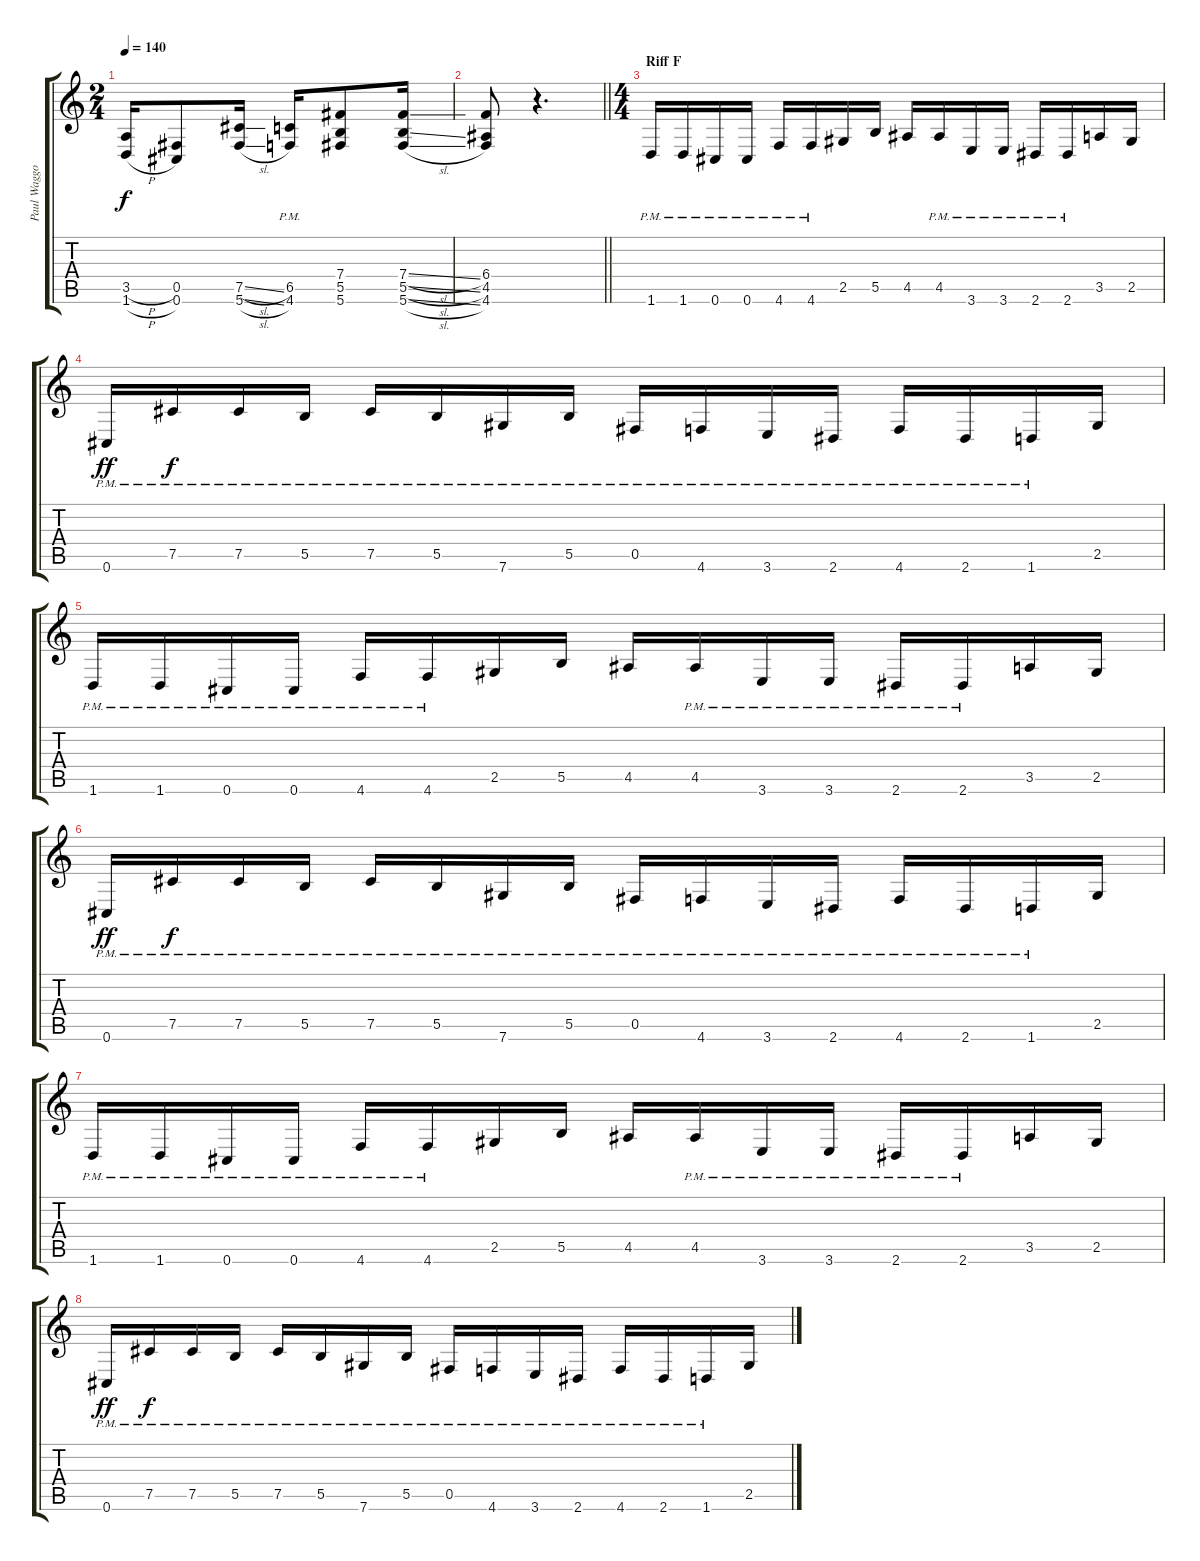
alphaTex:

\track ("Paul Waggoner" "Paul Waggo") {instrument distortionguitar}
\staff {score tabs}
\tuning (Db4 Ab3 E3 B2 Gb2 Db2) {hide}
\ts (2 4)
\tempo 140
\clef g2
\ks c
(3.5{h} 1.6{h}).16{dy f} (0.5 0.6).8 (7.5{sl} 5.6{sl}).16 (6.5 4.6{pm}).16 (7.4 5.5 5.6).8 (7.4{sl} 5.5{sl} 5.6{sl}).16 |
\barLineRight lightlight
(6.4 4.5 4.6).8 r.4{d} |
\ts (4 4)
\section ("" "Riff F")
1.6{pm}.16 1.6{pm}.16 0.6{pm}.16 0.6{pm}.16 4.6{pm}.16 4.6{pm}.16 2.5.16 5.5.16 4.5.16 4.5{pm}.16 3.6{pm}.16 3.6{pm}.16 2.6{pm}.16 2.6{pm}.16 3.5.16 2.5.16 |
0.6{pm}.16{dy ff} 7.5{pm}.16{dy f} 7.5{pm}.16 5.5{pm}.16 7.5{pm}.16 5.5{pm}.16 7.6{pm}.16 5.5{pm}.16 0.5{pm}.16 4.6{pm}.16 3.6{pm}.16 2.6{pm}.16 4.6{pm}.16 2.6{pm}.16 1.6{pm}.16 2.5.16 |
1.6{pm}.16 1.6{pm}.16 0.6{pm}.16 0.6{pm}.16 4.6{pm}.16 4.6{pm}.16 2.5.16 5.5.16 4.5.16 4.5{pm}.16 3.6{pm}.16 3.6{pm}.16 2.6{pm}.16 2.6{pm}.16 3.5.16 2.5.16 |
0.6{pm}.16{dy ff} 7.5{pm}.16{dy f} 7.5{pm}.16 5.5{pm}.16 7.5{pm}.16 5.5{pm}.16 7.6{pm}.16 5.5{pm}.16 0.5{pm}.16 4.6{pm}.16 3.6{pm}.16 2.6{pm}.16 4.6{pm}.16 2.6{pm}.16 1.6{pm}.16 2.5.16 |
1.6{pm}.16 1.6{pm}.16 0.6{pm}.16 0.6{pm}.16 4.6{pm}.16 4.6{pm}.16 2.5.16 5.5.16 4.5.16 4.5{pm}.16 3.6{pm}.16 3.6{pm}.16 2.6{pm}.16 2.6{pm}.16 3.5.16 2.5.16 |
0.6{pm}.16{dy ff} 7.5{pm}.16{dy f} 7.5{pm}.16 5.5{pm}.16 7.5{pm}.16 5.5{pm}.16 7.6{pm}.16 5.5{pm}.16 0.5{pm}.16 4.6{pm}.16 3.6{pm}.16 2.6{pm}.16 4.6{pm}.16 2.6{pm}.16 1.6{pm}.16 2.5.16
